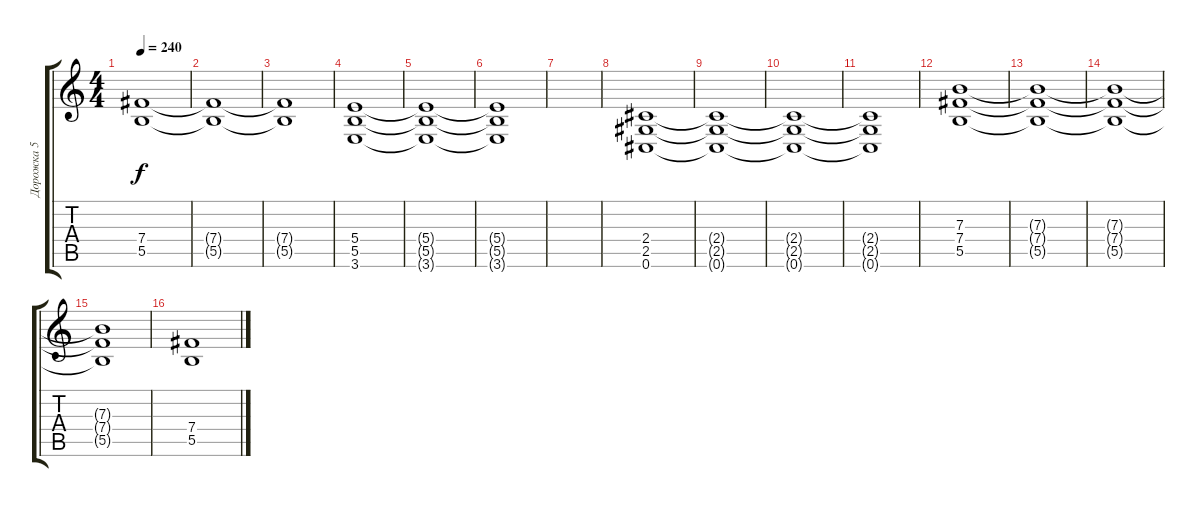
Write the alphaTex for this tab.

\track ("Дорожка 5" "Дорожка 5") {instrument distortionguitar}
\staff {score tabs}
\tuning (Db4 Ab3 E3 B2 Gb2 Db2) {hide}
\ts (4 4)
\tempo 240
\clef g2
\ks c
(7.4{t} 5.5{t}).1{dy f} |
(7.4{t} 5.5{t}).1 |
(7.4{t} 5.5{t}).1 |
(5.4 5.5 3.6).1 |
(5.4{t} 5.5{t} 3.6{t}).1 |
(5.4{t} 5.5{t} 3.6{t}).1 |
|
(2.4 2.5 0.6).1 |
(2.4{t} 2.5{t} 0.6{t}).1 |
(2.4{t} 2.5{t} 0.6{t}).1 |
(2.4{t} 2.5{t} 0.6{t}).1 |
(7.3 7.4 5.5).1 |
(7.3{t} 7.4{t} 5.5{t}).1 |
(7.3{t} 7.4{t} 5.5{t}).1 |
(7.3{t} 7.4{t} 5.5{t}).1 |
(7.4 5.5).1
